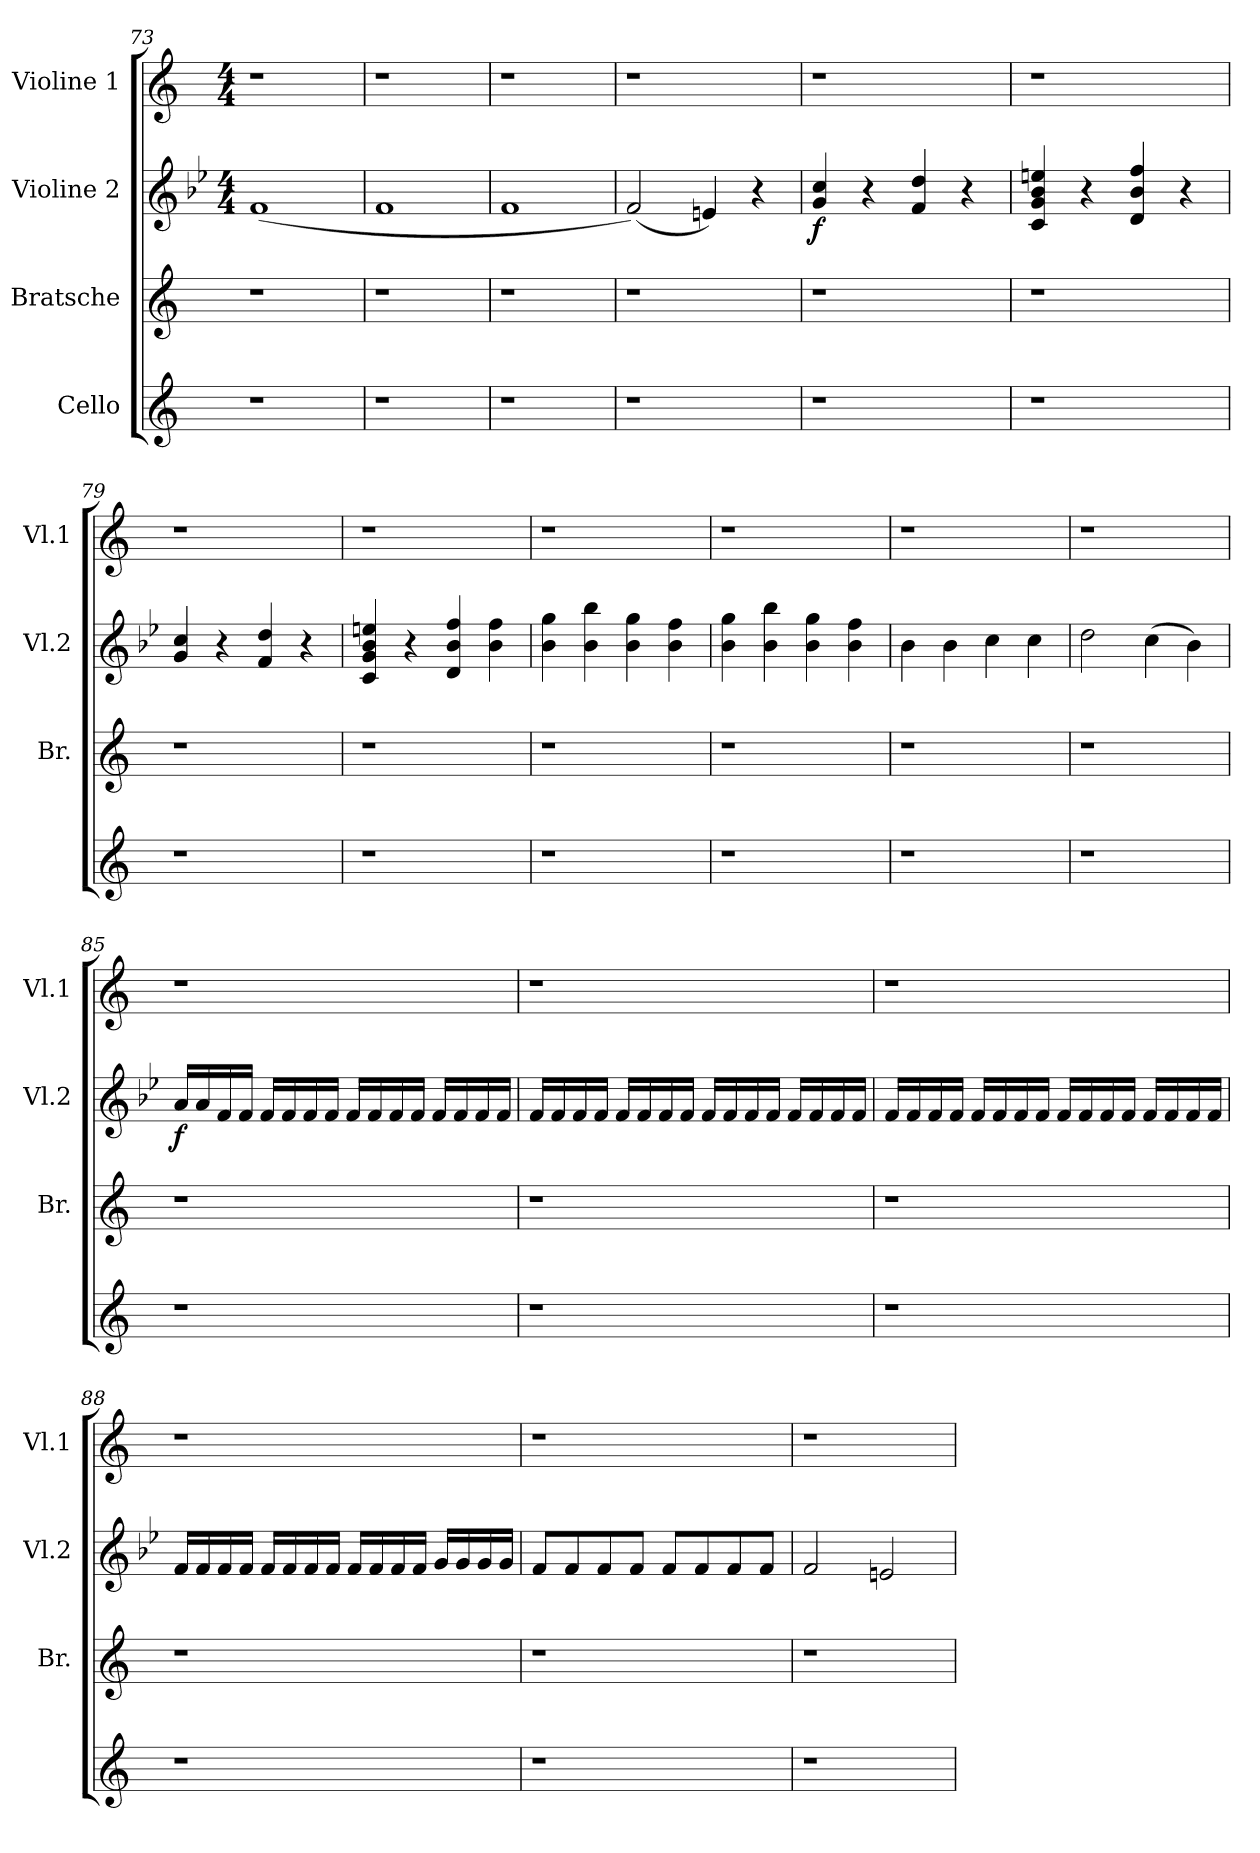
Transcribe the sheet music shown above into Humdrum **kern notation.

**kern	**kern	**kern	**dynam	**kern
*part4	*part3	*part2	*part2	*part1
*staff4	*staff3	*staff2	*staff2	*staff1
*I"Cello	*I"Bratsche	*I"Violine 2	*	*I"Violine 1
*	*I'Br.	*I'Vl.2	*	*I'Vl.1
*clefG2	*clefG2	*clefG2	*	*clefG2
*k[]	*k[]	*k[b-e-]	*	*k[]
*	*	*M4/4	*	*M4/4
=73	=73	=73	=73	=73
1r	1r	(1f	.	1r
=74	=74	=74	=74	=74
1r	1r	1f	.	1r
=75	=75	=75	=75	=75
1r	1r	1f	.	1r
=76	=76	=76	=76	=76
1r	1r	(2f/)	.	1r
.	.	4en/)	.	.
.	.	4r	.	.
!!LO:LB:g=z
=77	=77	=77	=77	=77
!	!	!	!LO:DY:b	!
1r	1r	4g/ 4cc/	f	1r
.	.	4r	.	.
.	.	4f/ 4dd/	.	.
.	.	4r	.	.
=78	=78	=78	=78	=78
1r	1r	4c/ 4g/ 4b-/ 4een/	.	1r
.	.	4r	.	.
.	.	4d/ 4b-/ 4ff/	.	.
.	.	4r	.	.
=79	=79	=79	=79	=79
1r	1r	4g/ 4cc/	.	1r
.	.	4r	.	.
.	.	4f/ 4dd/	.	.
.	.	4r	.	.
=80	=80	=80	=80	=80
1r	1r	4c/ 4g/ 4b-/ 4een/	.	1r
.	.	4r	.	.
.	.	4d/ 4b-/ 4ff/	.	.
.	.	4b-\ 4ff\	.	.
=81	=81	=81	=81	=81
1r	1r	4b-\ 4gg\	.	1r
.	.	4b-\ 4bb-\	.	.
.	.	4b-\ 4gg\	.	.
.	.	4b-\ 4ff\	.	.
!!LO:LB:g=z
=82	=82	=82	=82	=82
1r	1r	4b-\ 4gg\	.	1r
.	.	4b-\ 4bb-\	.	.
.	.	4b-\ 4gg\	.	.
.	.	4b-\ 4ff\	.	.
=83	=83	=83	=83	=83
1r	1r	4b-\	.	1r
.	.	4b-\	.	.
.	.	4cc\	.	.
.	.	4cc\	.	.
=84	=84	=84	=84	=84
1r	1r	2dd\	.	1r
.	.	(4cc\	.	.
.	.	4b-\)	.	.
!!LO:PB:g=z
=85	=85	=85	=85	=85
!	!	!	!LO:DY:b	!
1r	1r	16a/LL	f	1r
.	.	16a/	.	.
.	.	16f/	.	.
.	.	16f/JJ	.	.
.	.	16f/LL	.	.
.	.	16f/	.	.
.	.	16f/	.	.
.	.	16f/JJ	.	.
.	.	16f/LL	.	.
.	.	16f/	.	.
.	.	16f/	.	.
.	.	16f/JJ	.	.
.	.	16f/LL	.	.
.	.	16f/	.	.
.	.	16f/	.	.
.	.	16f/JJ	.	.
!!LO:LB:g=z
=86	=86	=86	=86	=86
1r	1r	16f/LL	.	1r
.	.	16f/	.	.
.	.	16f/	.	.
.	.	16f/JJ	.	.
.	.	16f/LL	.	.
.	.	16f/	.	.
.	.	16f/	.	.
.	.	16f/JJ	.	.
.	.	16f/LL	.	.
.	.	16f/	.	.
.	.	16f/	.	.
.	.	16f/JJ	.	.
.	.	16f/LL	.	.
.	.	16f/	.	.
.	.	16f/	.	.
.	.	16f/JJ	.	.
!!LO:LB:g=z
=87	=87	=87	=87	=87
1r	1r	16f/LL	.	1r
.	.	16f/	.	.
.	.	16f/	.	.
.	.	16f/JJ	.	.
.	.	16f/LL	.	.
.	.	16f/	.	.
.	.	16f/	.	.
.	.	16f/JJ	.	.
.	.	16f/LL	.	.
.	.	16f/	.	.
.	.	16f/	.	.
.	.	16f/JJ	.	.
.	.	16f/LL	.	.
.	.	16f/	.	.
.	.	16f/	.	.
.	.	16f/JJ	.	.
!!LO:LB:g=z
=88	=88	=88	=88	=88
1r	1r	16f/LL	.	1r
.	.	16f/	.	.
.	.	16f/	.	.
.	.	16f/JJ	.	.
.	.	16f/LL	.	.
.	.	16f/	.	.
.	.	16f/	.	.
.	.	16f/JJ	.	.
.	.	16f/LL	.	.
.	.	16f/	.	.
.	.	16f/	.	.
.	.	16f/JJ	.	.
.	.	16g/LL	.	.
.	.	16g/	.	.
.	.	16g/	.	.
.	.	16g/JJ	.	.
!!LO:PB:g=z
=89	=89	=89	=89	=89
1r	1r	8f/L	.	1r
.	.	8f/	.	.
.	.	8f/	.	.
.	.	8f/J	.	.
.	.	8f/L	.	.
.	.	8f/	.	.
.	.	8f/	.	.
.	.	8f/J	.	.
=90	=90	=90	=90	=90
1r	1r	2f/	.	1r
.	.	2en/	.	.
=	=	=	=	=
*-	*-	*-	*-	*-
